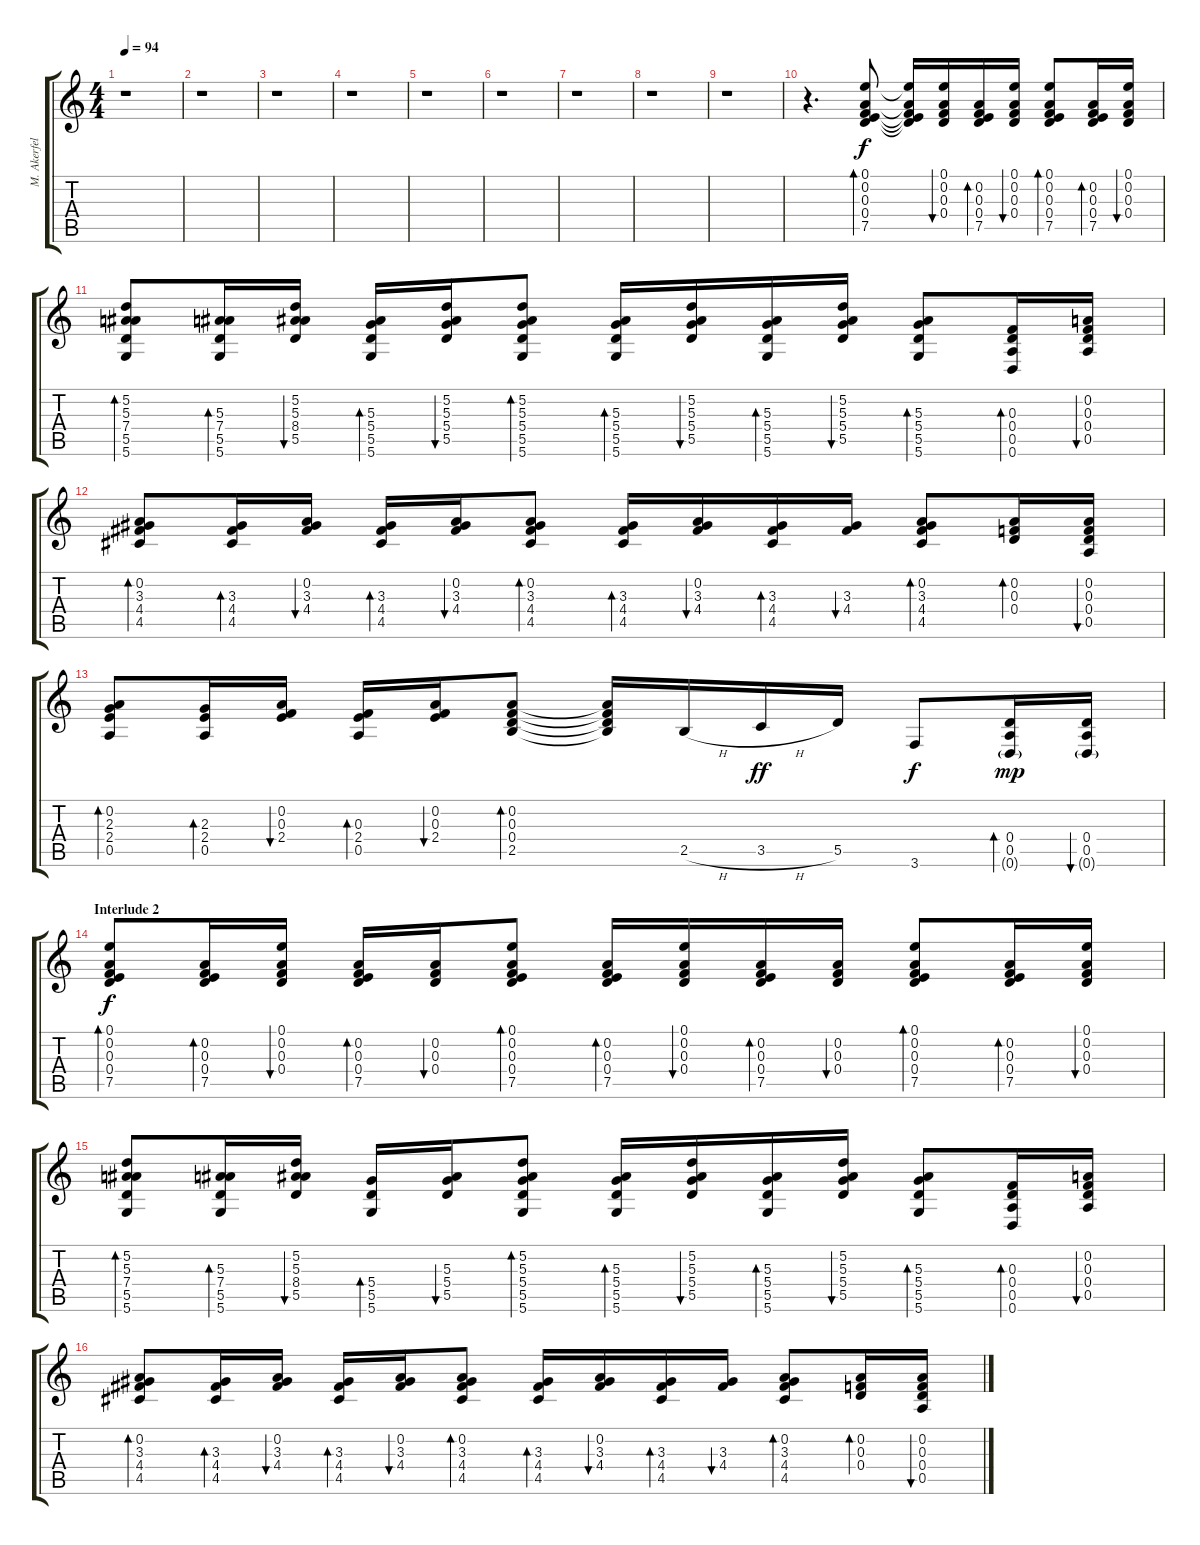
\track ("M. Akerfeldt (Acoustic)" "M. Akerfel") {instrument acousticguitarsteel}
\staff {score tabs}
\tuning (E4 A3 F3 D3 A2 D2) {hide}
\ts (4 4)
\tempo 94
\clef g2
\ks c
r.1{dy f} |
r.1 |
r.1 |
r.1 |
r.1 |
r.1 |
r.1 |
r.1 |
r.1 |
r.4{d} (0.1 0.2 0.3 0.4 7.5).8{bd 30} (0.1{t} 0.2{t} 0.3{t} 0.4{t} 7.5{t}).16 (0.1 0.2 0.3 0.4).16{bu 30} (0.2 0.3 0.4 7.5).16{bd 30} (0.1 0.2 0.3 0.4).16{bu 30} (0.1 0.2 0.3 0.4 7.5).8{bd 30} (0.2 0.3 0.4 7.5).16{bd 30} (0.1 0.2 0.3 0.4).16{bu 30} |
(5.2 5.3 7.4 5.5 5.6).8{bd 30} (5.3 7.4 5.5 5.6).16{bd 30} (5.2 5.3 8.4 5.5).16{bu 30} (5.3 5.4 5.5 5.6).16{bd 30} (5.2 5.3 5.4 5.5).16{bu 30} (5.2 5.3 5.4 5.5 5.6).8{bd 30} (5.3 5.4 5.5 5.6).16{bd 30} (5.2 5.3 5.4 5.5).16{bu 30} (5.3 5.4 5.5 5.6).16{bd 30} (5.2 5.3 5.4 5.5).16{bu 30} (5.3 5.4 5.5 5.6).8{bd 30} (0.3 0.4 0.5 0.6).16{bd 30} (0.2 0.3 0.4 0.5).16{bu 30} |
(0.2 3.3 4.4 4.5).8{bd 30} (3.3 4.4 4.5).16{bd 30} (0.2 3.3 4.4).16{bu 30} (3.3 4.4 4.5).16{bd 30} (0.2 3.3 4.4).16{bu 30} (0.2 3.3 4.4 4.5).8{bd 30} (3.3 4.4 4.5).16{bd 30} (0.2 3.3 4.4).16{bu 30} (3.3 4.4 4.5).16{bd 30} (3.3 4.4).16{bu 30} (0.2 3.3 4.4 4.5).8{bd 30} (0.2 0.3 0.4).16{bd 30} (0.2 0.3 0.4 0.5).16{bu 30} |
(0.2 2.3 2.4 0.5).8{bd 30} (2.3 2.4 0.5).16{bd 30} (0.2 0.3 2.4).16{bu 30} (0.3 2.4 0.5).16{bd 30} (0.2 0.3 2.4).16{bu 30} (0.2 0.3 0.4 2.5).8{bd 30} (0.2{t} 0.3{t} 0.4{t} 2.5{t}).16 2.5{h}.16 3.5{h}.16{dy ff} 5.5.16 3.6.8{dy f} (0.4 0.5 0.6{g}).16{bd 30 dy mp} (0.4 0.5 0.6{g}).16{bu 30} |
\section ("" "Interlude 2")
(0.1 0.2 0.3 0.4 7.5).8{bd 30 dy f} (0.2 0.3 0.4 7.5).16{bd 30} (0.1 0.2 0.3 0.4).16{bu 30} (0.2 0.3 0.4 7.5).16{bd 30} (0.2 0.3 0.4).16{bu 30} (0.1 0.2 0.3 0.4 7.5).8{bd 30} (0.2 0.3 0.4 7.5).16{bd 30} (0.1 0.2 0.3 0.4).16{bu 30} (0.2 0.3 0.4 7.5).16{bd 30} (0.2 0.3 0.4).16{bu 30} (0.1 0.2 0.3 0.4 7.5).8{bd 30} (0.2 0.3 0.4 7.5).16{bd 30} (0.1 0.2 0.3 0.4).16{bu 30} |
(5.2 5.3 7.4 5.5 5.6).8{bd 30} (5.3 7.4 5.5 5.6).16{bd 30} (5.2 5.3 8.4 5.5).16{bu 30} (5.4 5.5 5.6).16{bd 30} (5.3 5.4 5.5).16{bu 30} (5.2 5.3 5.4 5.5 5.6).8{bd 30} (5.3 5.4 5.5 5.6).16{bd 30} (5.2 5.3 5.4 5.5).16{bu 30} (5.3 5.4 5.5 5.6).16{bd 30} (5.2 5.3 5.4 5.5).16{bu 30} (5.3 5.4 5.5 5.6).8{bd 30} (0.3 0.4 0.5 0.6).16{bd 30} (0.2 0.3 0.4 0.5).16{bu 30} |
(0.2 3.3 4.4 4.5).8{bd 30} (3.3 4.4 4.5).16{bd 30} (0.2 3.3 4.4).16{bu 30} (3.3 4.4 4.5).16{bd 30} (0.2 3.3 4.4).16{bu 30} (0.2 3.3 4.4 4.5).8{bd 30} (3.3 4.4 4.5).16{bd 30} (0.2 3.3 4.4).16{bu 30} (3.3 4.4 4.5).16{bd 30} (3.3 4.4).16{bu 30} (0.2 3.3 4.4 4.5).8{bd 30} (0.2 0.3 0.4).16{bd 30} (0.2 0.3 0.4 0.5).16{bu 30}
